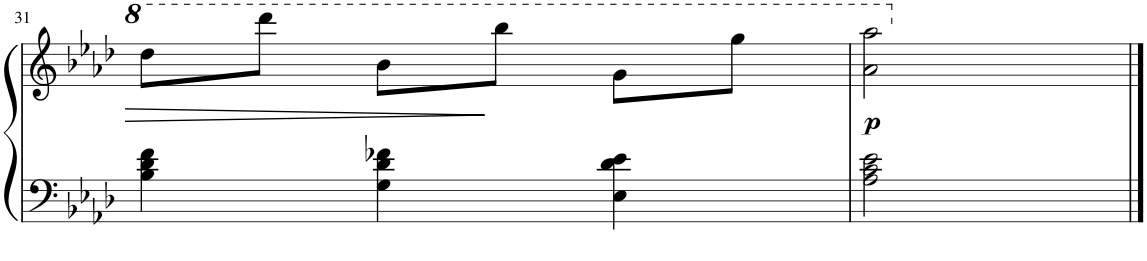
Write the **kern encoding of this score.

**kern	**kern	**dynam
*part1	*part1	*part1
*staff2	*staff1	*staff1/2
*I"Piano	*	*
*I'Pno.	*	*
!!LO:PB:g=z
*clefG2	*clefG2	*
*k[b-e-a-d-]	*k[b-e-a-d-]	*
*M3/4	*M3/4	*
=31	=31	=31
4B-\ 4d-\ 4f\	8ddd-\L	.
.	8dddd-\J	.
4G\ 4d-\ 4f-X\	8bb-\L	.
.	8bbb-\J	.
4E-\ 4d-\ 4e-\	8gg\L	.
.	8ggg\J	.
=32	=32	=32
!	!	!LO:DY:b
2A-\ 2c\ 2e-\	2aa-\ 2aaa-\	p
==	==	==
*-	*-	*-
